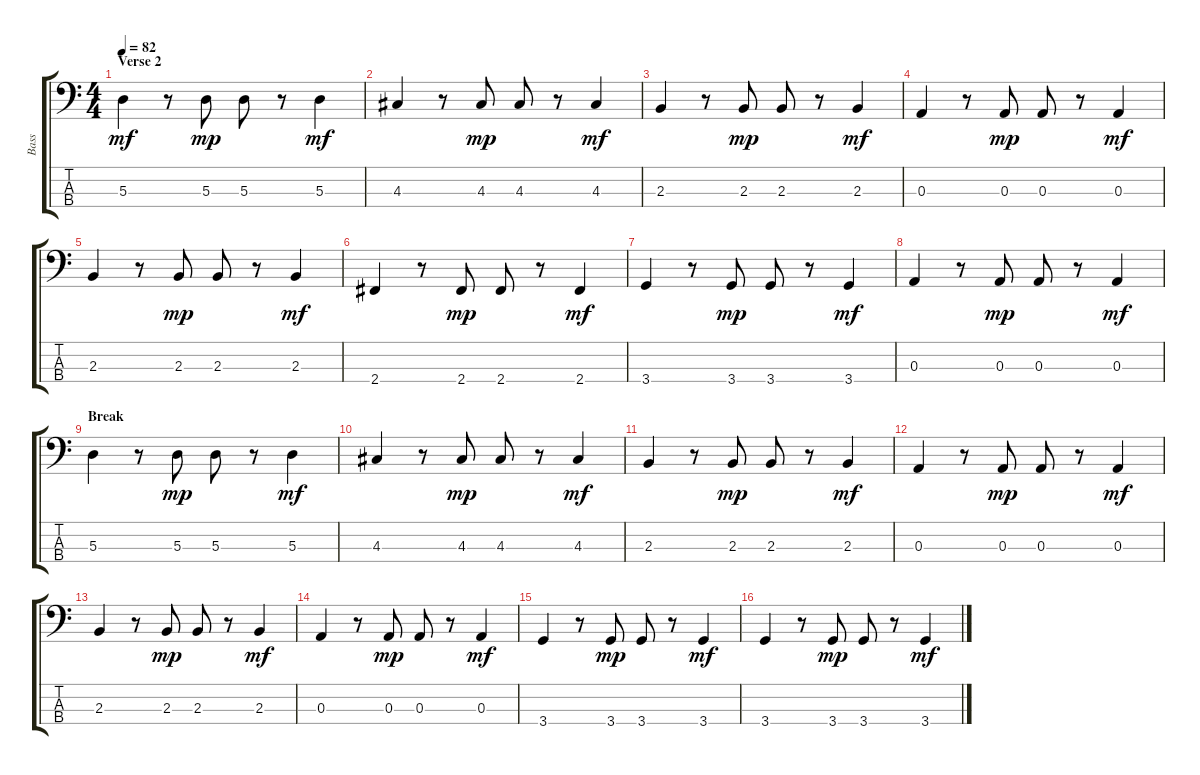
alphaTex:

\track ("Bass" "Bass") {instrument acousticbass}
\staff {score tabs}
\tuning (G2 D2 A1 E1) {hide}
\ts (4 4)
\section ("" "Verse 2")
\tempo 82
\clef f4
\ks c
5.3.4{dy mf} r.8 5.3.8{dy mp} 5.3.8 r.8 5.3.4{dy mf} |
4.3.4 r.8 4.3.8{dy mp} 4.3.8 r.8 4.3.4{dy mf} |
2.3.4 r.8 2.3.8{dy mp} 2.3.8 r.8 2.3.4{dy mf} |
0.3.4 r.8 0.3.8{dy mp} 0.3.8 r.8 0.3.4{dy mf} |
2.3.4 r.8 2.3.8{dy mp} 2.3.8 r.8 2.3.4{dy mf} |
2.4.4 r.8 2.4.8{dy mp} 2.4.8 r.8 2.4.4{dy mf} |
3.4.4 r.8 3.4.8{dy mp} 3.4.8 r.8 3.4.4{dy mf} |
0.3.4 r.8 0.3.8{dy mp} 0.3.8 r.8 0.3.4{dy mf} |
\section ("" "Break")
5.3.4 r.8 5.3.8{dy mp} 5.3.8 r.8 5.3.4{dy mf} |
4.3.4 r.8 4.3.8{dy mp} 4.3.8 r.8 4.3.4{dy mf} |
2.3.4 r.8 2.3.8{dy mp} 2.3.8 r.8 2.3.4{dy mf} |
0.3.4 r.8 0.3.8{dy mp} 0.3.8 r.8 0.3.4{dy mf} |
2.3.4 r.8 2.3.8{dy mp} 2.3.8 r.8 2.3.4{dy mf} |
0.3.4 r.8 0.3.8{dy mp} 0.3.8 r.8 0.3.4{dy mf} |
3.4.4 r.8 3.4.8{dy mp} 3.4.8 r.8 3.4.4{dy mf} |
3.4.4 r.8 3.4.8{dy mp} 3.4.8 r.8 3.4.4{dy mf}
